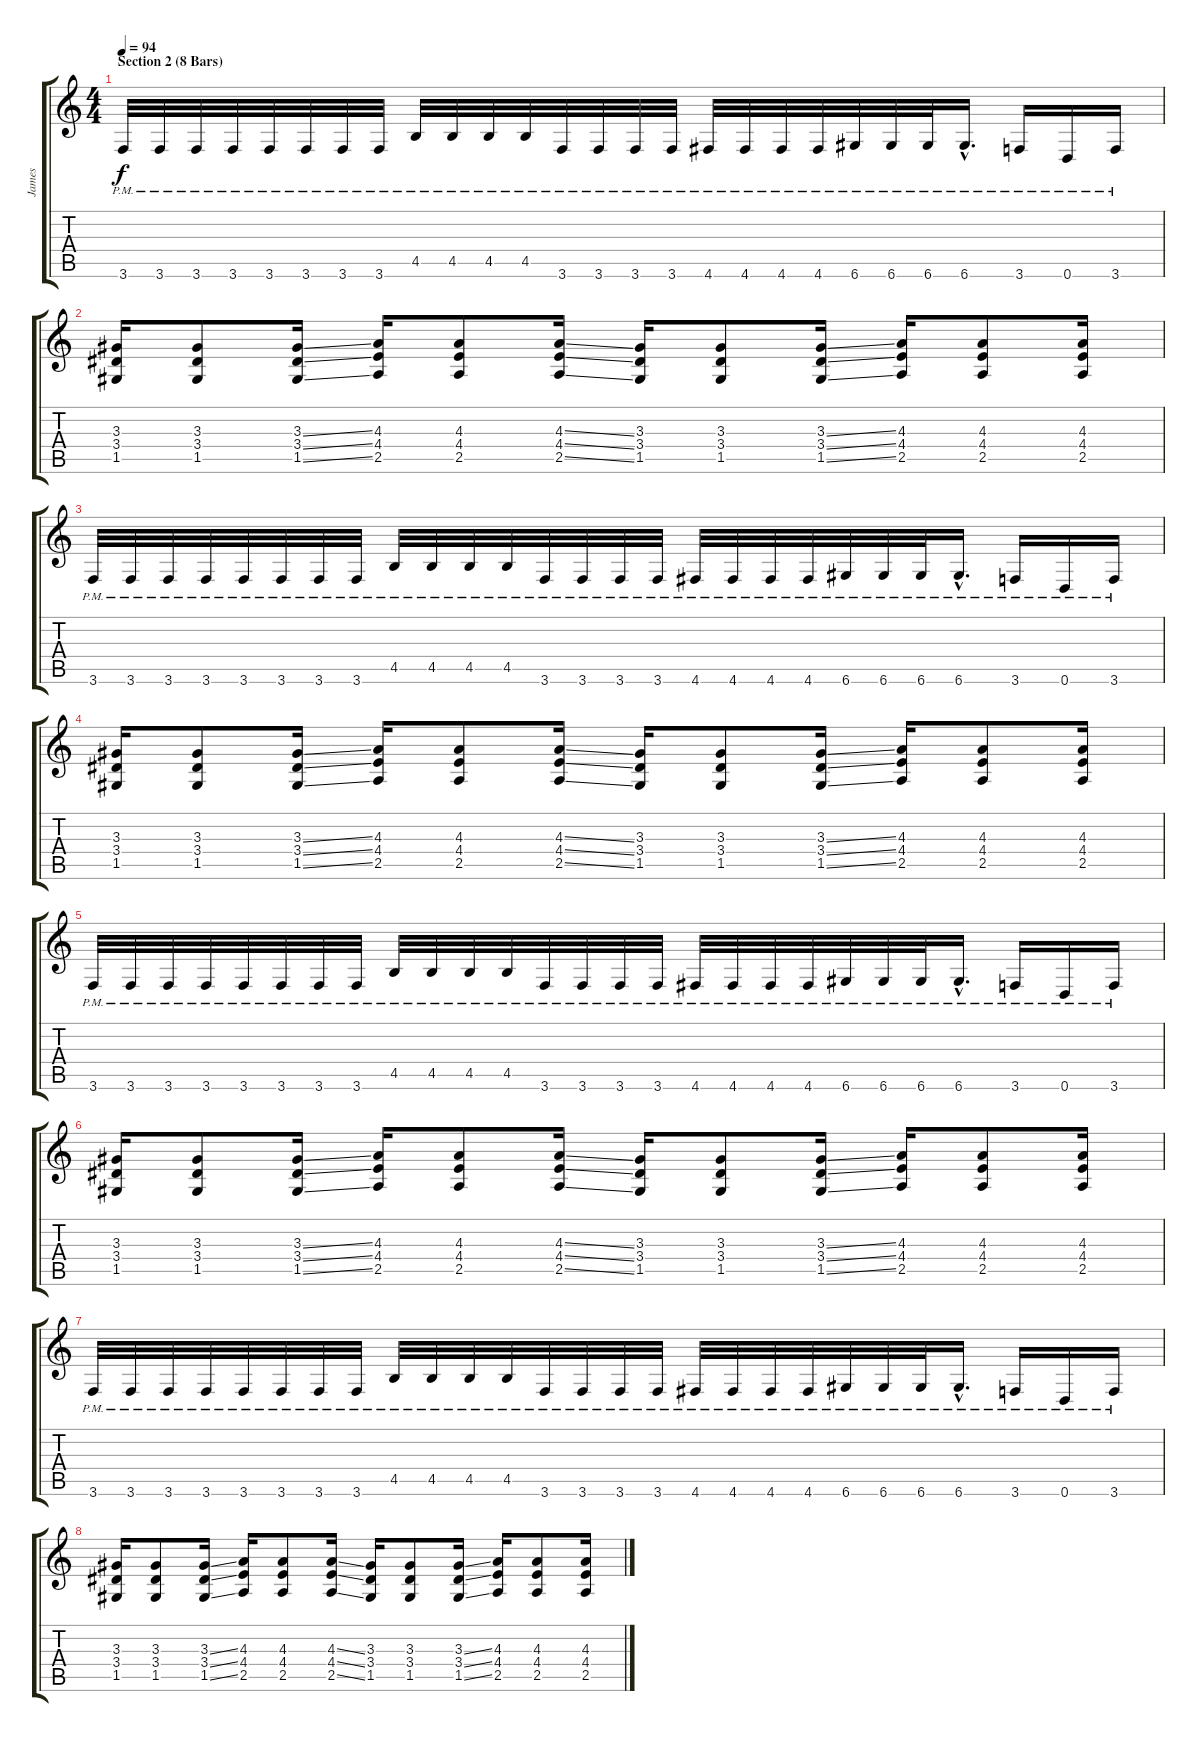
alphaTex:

\track ("James" "James") {instrument distortionguitar}
\staff {score tabs}
\tuning (D4 A3 F3 C3 G2 D2) {hide}
\ts (4 4)
\section ("" "Section 2 (8 Bars)")
\tempo 94
\clef g2
\ks c
3.6{pm}.32{dy f} 3.6{pm}.32 3.6{pm}.32 3.6{pm}.32 3.6{pm}.32 3.6{pm}.32 3.6{pm}.32 3.6{pm}.32 4.5{pm}.32 4.5{pm}.32 4.5{pm}.32 4.5{pm}.32 3.6{pm}.32 3.6{pm}.32 3.6{pm}.32 3.6{pm}.32 4.6{pm}.32 4.6{pm}.32 4.6{pm}.32 4.6{pm}.32 6.6{pm}.32 6.6{pm}.32 6.6{pm}.32 6.6{hac pm}.16{d} 3.6{pm}.16 0.6{pm}.16 3.6{pm}.16 |
(3.3 3.4 1.5).16 (3.3 3.4 1.5).8 (3.3{ss} 3.4{ss} 1.5{ss}).16 (4.3 4.4 2.5).16 (4.3 4.4 2.5).8 (4.3{ss} 4.4{ss} 2.5{ss}).16 (3.3 3.4 1.5).16 (3.3 3.4 1.5).8 (3.3{ss} 3.4{ss} 1.5{ss}).16 (4.3 4.4 2.5).16 (4.3 4.4 2.5).8 (4.3 4.4 2.5).16 |
3.6{pm}.32 3.6{pm}.32 3.6{pm}.32 3.6{pm}.32 3.6{pm}.32 3.6{pm}.32 3.6{pm}.32 3.6{pm}.32 4.5{pm}.32 4.5{pm}.32 4.5{pm}.32 4.5{pm}.32 3.6{pm}.32 3.6{pm}.32 3.6{pm}.32 3.6{pm}.32 4.6{pm}.32 4.6{pm}.32 4.6{pm}.32 4.6{pm}.32 6.6{pm}.32 6.6{pm}.32 6.6{pm}.32 6.6{hac pm}.16{d} 3.6{pm}.16 0.6{pm}.16 3.6{pm}.16 |
(3.3 3.4 1.5).16 (3.3 3.4 1.5).8 (3.3{ss} 3.4{ss} 1.5{ss}).16 (4.3 4.4 2.5).16 (4.3 4.4 2.5).8 (4.3{ss} 4.4{ss} 2.5{ss}).16 (3.3 3.4 1.5).16 (3.3 3.4 1.5).8 (3.3{ss} 3.4{ss} 1.5{ss}).16 (4.3 4.4 2.5).16 (4.3 4.4 2.5).8 (4.3 4.4 2.5).16 |
3.6{pm}.32 3.6{pm}.32 3.6{pm}.32 3.6{pm}.32 3.6{pm}.32 3.6{pm}.32 3.6{pm}.32 3.6{pm}.32 4.5{pm}.32 4.5{pm}.32 4.5{pm}.32 4.5{pm}.32 3.6{pm}.32 3.6{pm}.32 3.6{pm}.32 3.6{pm}.32 4.6{pm}.32 4.6{pm}.32 4.6{pm}.32 4.6{pm}.32 6.6{pm}.32 6.6{pm}.32 6.6{pm}.32 6.6{hac pm}.16{d} 3.6{pm}.16 0.6{pm}.16 3.6{pm}.16 |
(3.3 3.4 1.5).16 (3.3 3.4 1.5).8 (3.3{ss} 3.4{ss} 1.5{ss}).16 (4.3 4.4 2.5).16 (4.3 4.4 2.5).8 (4.3{ss} 4.4{ss} 2.5{ss}).16 (3.3 3.4 1.5).16 (3.3 3.4 1.5).8 (3.3{ss} 3.4{ss} 1.5{ss}).16 (4.3 4.4 2.5).16 (4.3 4.4 2.5).8 (4.3 4.4 2.5).16 |
3.6{pm}.32 3.6{pm}.32 3.6{pm}.32 3.6{pm}.32 3.6{pm}.32 3.6{pm}.32 3.6{pm}.32 3.6{pm}.32 4.5{pm}.32 4.5{pm}.32 4.5{pm}.32 4.5{pm}.32 3.6{pm}.32 3.6{pm}.32 3.6{pm}.32 3.6{pm}.32 4.6{pm}.32 4.6{pm}.32 4.6{pm}.32 4.6{pm}.32 6.6{pm}.32 6.6{pm}.32 6.6{pm}.32 6.6{hac pm}.16{d} 3.6{pm}.16 0.6{pm}.16 3.6{pm}.16 |
(3.3 3.4 1.5).16 (3.3 3.4 1.5).8 (3.3{ss} 3.4{ss} 1.5{ss}).16 (4.3 4.4 2.5).16 (4.3 4.4 2.5).8 (4.3{ss} 4.4{ss} 2.5{ss}).16 (3.3 3.4 1.5).16 (3.3 3.4 1.5).8 (3.3{ss} 3.4{ss} 1.5{ss}).16 (4.3 4.4 2.5).16 (4.3 4.4 2.5).8 (4.3 4.4 2.5).16
